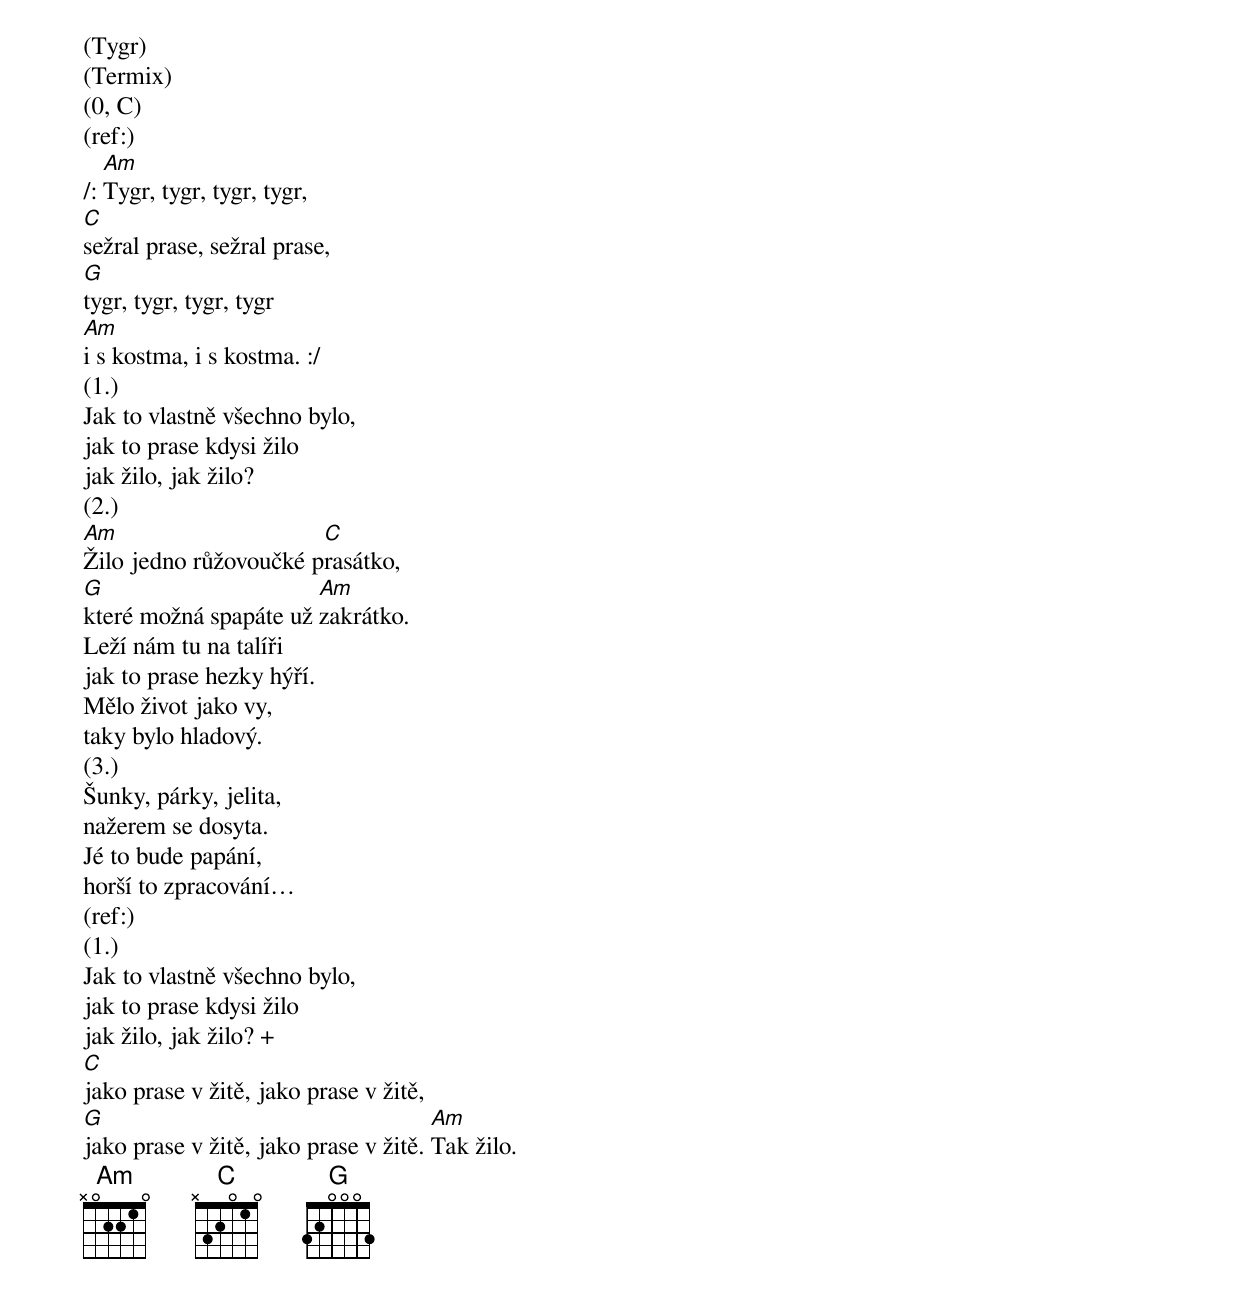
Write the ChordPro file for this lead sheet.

(Tygr)
(Termix)
(0, C)
(ref:)
/: [Am]Tygr, tygr, tygr, tygr,
[C]sežral prase, sežral prase,
[G]tygr, tygr, tygr, tygr
[Am]i s kostma, i s kostma. :/
(1.)
Jak to vlastně všechno bylo,
jak to prase kdysi žilo
jak žilo, jak žilo?
(2.)
[Am]Žilo jedno růžovoučké p[C]rasátko,
[G]které možná spapáte už [Am]zakrátko.
Leží nám tu na talíři
jak to prase hezky hýří.
Mělo život jako vy,
taky bylo hladový.
(3.)
Šunky, párky, jelita,
nažerem se dosyta.
Jé to bude papání,
horší to zpracování…
(ref:)
(1.)
Jak to vlastně všechno bylo,
jak to prase kdysi žilo
jak žilo, jak žilo? +
[C]jako prase v žitě, jako prase v žitě,
[G]jako prase v žitě, jako prase v žitě. [Am]Tak žilo.
